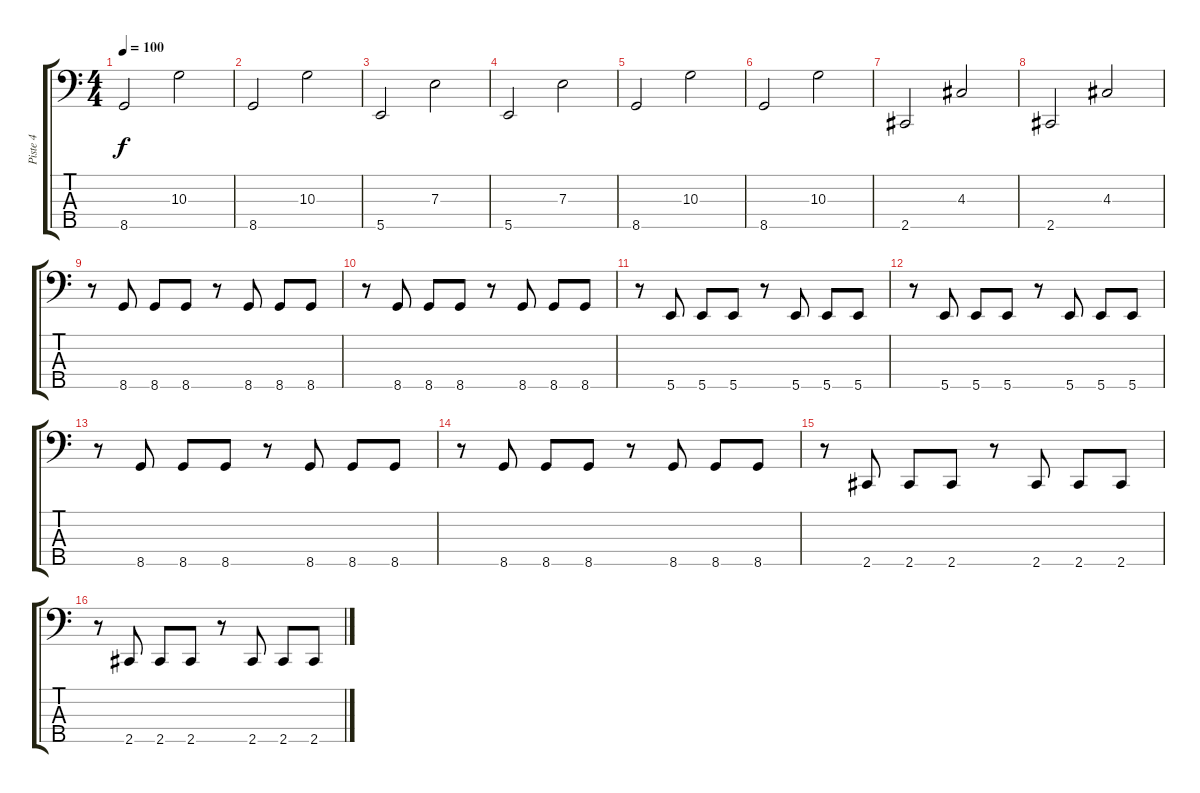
\track ("Piste 4" "Piste 4") {instrument electricbassfinger}
\staff {score tabs}
\tuning (G2 D2 A1 E1 B0) {hide}
\ts (4 4)
\tempo 100
\clef f4
\ks c
8.5.2{dy f} 10.3.2 |
8.5.2 10.3.2 |
5.5.2 7.3.2 |
5.5.2 7.3.2 |
8.5.2 10.3.2 |
8.5.2 10.3.2 |
2.5.2 4.3.2 |
2.5.2 4.3.2 |
r.8 8.5.8 8.5.8 8.5.8 r.8 8.5.8 8.5.8 8.5.8 |
r.8 8.5.8 8.5.8 8.5.8 r.8 8.5.8 8.5.8 8.5.8 |
r.8 5.5.8 5.5.8 5.5.8 r.8 5.5.8 5.5.8 5.5.8 |
r.8 5.5.8 5.5.8 5.5.8 r.8 5.5.8 5.5.8 5.5.8 |
r.8 8.5.8 8.5.8 8.5.8 r.8 8.5.8 8.5.8 8.5.8 |
r.8 8.5.8 8.5.8 8.5.8 r.8 8.5.8 8.5.8 8.5.8 |
r.8 2.5.8 2.5.8 2.5.8 r.8 2.5.8 2.5.8 2.5.8 |
r.8 2.5.8 2.5.8 2.5.8 r.8 2.5.8 2.5.8 2.5.8
